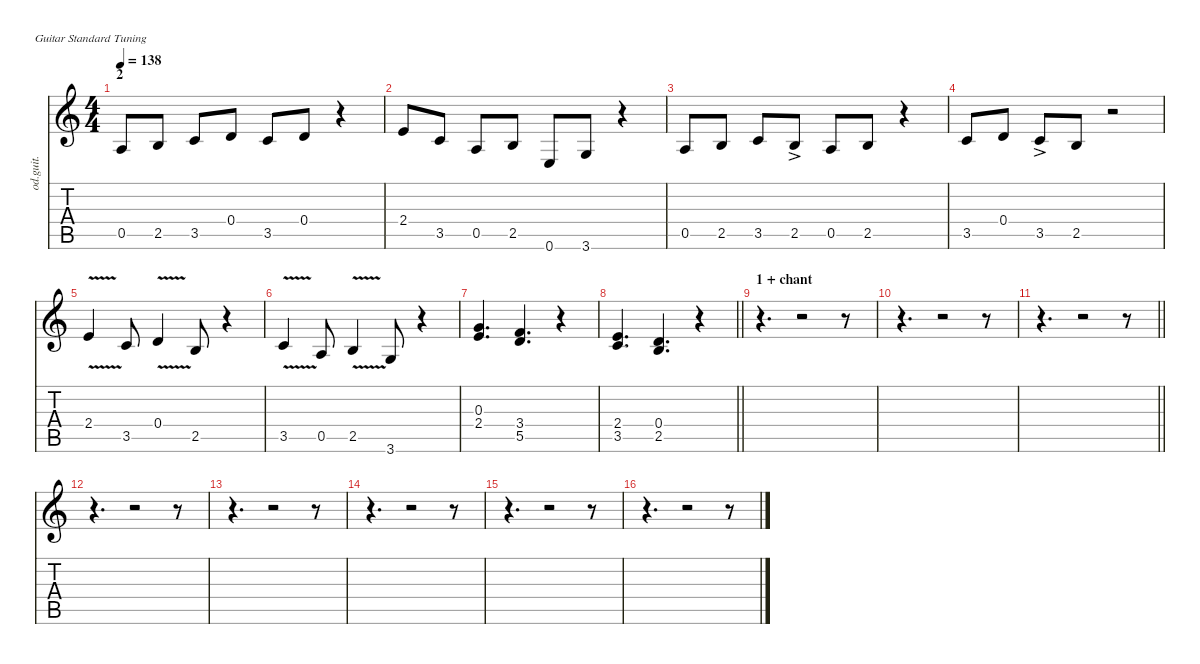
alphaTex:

\defaultSystemsLayout 4
\hideDynamics
\bracketExtendMode nobrackets
\track ("Hichem" "od.guit.") {instrument overdrivenguitar}
\staff {score tabs}
\tuning (E4 B3 G3 D3 A2 E2)
\ts (4 4)
\section ("" "2")
\tempo 138
\clef g2
\ks aminor
0.5.8{dy f beam Up} 2.5.8{beam Up} 3.5.8{beam Up} 0.4.8{beam Up} 3.5.8{beam Up} 0.4.8{beam Up} r.4{beam Up} |
2.4.8{beam Up} 3.5.8{beam Up} 0.5.8{beam Up} 2.5.8{beam Up} 0.6.8{beam Up} 3.6.8{beam Up} r.4{beam Up} |
0.5.8{beam Up} 2.5.8{beam Up} 3.5.8{beam Up} 2.5{ac}.8{dy ff beam Up} 0.5.8{dy f beam Up} 2.5.8{beam Up} r.4{beam Up} |
3.5.8{beam Up} 0.4.8{beam Up} 3.5{ac}.8{beam Up} 2.5.8{beam Up} r.2{beam Up} |
2.4{v}.4{dy fff beam Up} 3.5.8{beam Up} 0.4{v}.4{beam Up} 2.5.8{beam Up} r.4{beam Up} |
3.5{v}.4{beam Up} 0.5.8{beam Up} 2.5{v}.4{beam Up} 3.6.8{beam Up} r.4{beam Up} |
(0.3 2.4).4{d beam Up} (3.4 5.5).4{d beam Up} r.4{beam Up} |
\barLineRight lightlight
(2.4 3.5).4{d beam Up} (0.4 2.5).4{d beam Up} r.4{beam Up} |
\section ("" "1 + chant")
r.4{d beam Down} r.2{beam Down} r.8{beam Down} |
r.4{d beam Down} r.2{beam Down} r.8{beam Down} |
\barLineRight lightlight
r.4{d beam Down} r.2{beam Down} r.8{beam Down} |
r.4{d beam Down} r.2{beam Down} r.8{beam Down} |
r.4{d beam Down} r.2{beam Down} r.8{beam Down} |
r.4{d beam Down} r.2{beam Down} r.8{beam Down} |
r.4{d beam Down} r.2{beam Down} r.8{beam Down} |
r.4{d beam Down} r.2{beam Down} r.8{beam Down}
